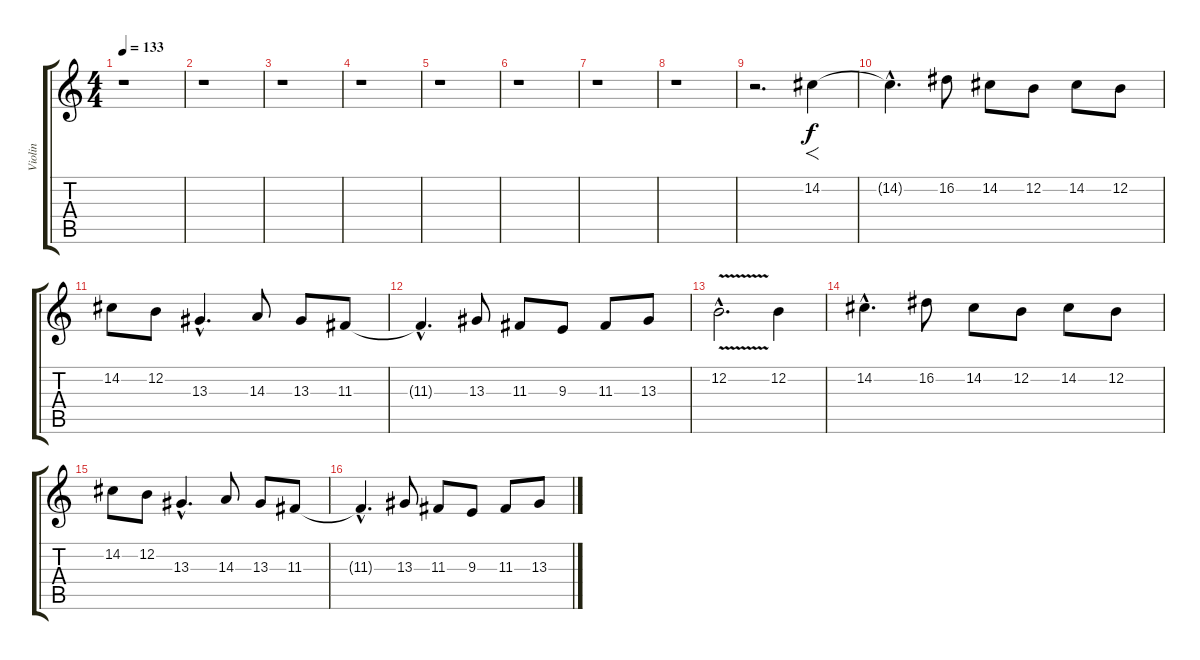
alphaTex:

\track ("Violin" "Violin") {instrument violin}
\staff {score tabs}
\tuning (E4 B3 G3 D3 A2 E2) {hide}
\ts (4 4)
\tempo 133
\clef g2
\ks c
r.1{dy f} |
r.1 |
r.1 |
r.1 |
r.1 |
r.1 |
r.1 |
r.1 |
r.2{d} 14.2.4{f} |
14.2{hac t}.4{d} 16.2.8 14.2.8 12.2.8 14.2.8 12.2.8 |
14.2.8 12.2.8 13.3{hac}.4{d} 14.3.8 13.3.8 11.3.8 |
11.3{hac t}.4{d} 13.3.8 11.3.8 9.3.8 11.3.8 13.3.8 |
12.2{v hac}.2{d} 12.2.4 |
14.2{hac}.4{d} 16.2.8 14.2.8 12.2.8 14.2.8 12.2.8 |
14.2.8 12.2.8 13.3{hac}.4{d} 14.3.8 13.3.8 11.3.8 |
11.3{hac t}.4{d} 13.3.8 11.3.8 9.3.8 11.3.8 13.3.8
